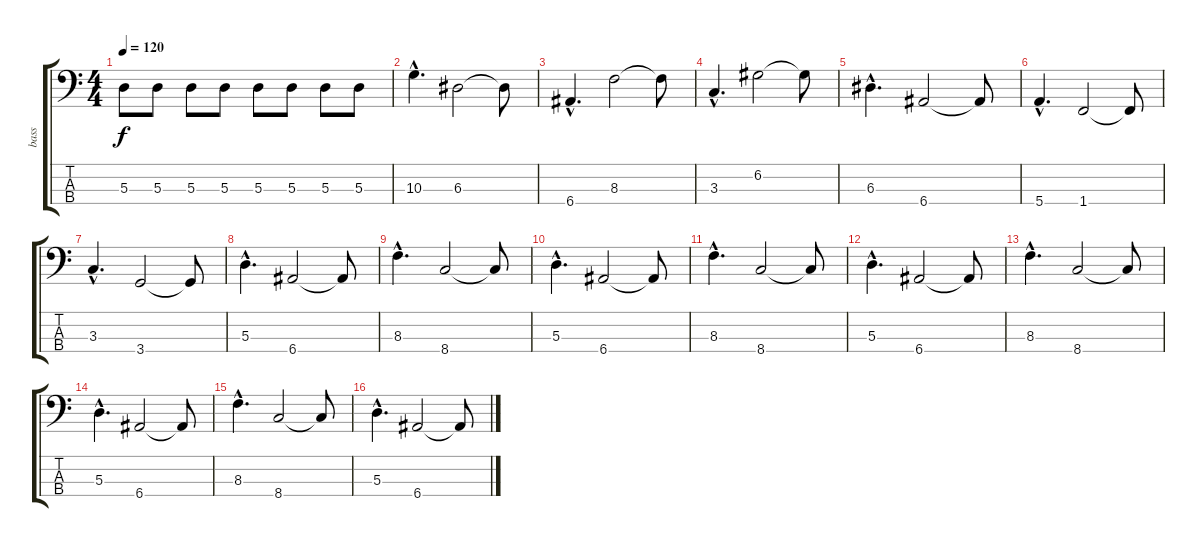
\track ("bass" "bass") {instrument electricbassfinger}
\staff {score tabs}
\tuning (G2 D2 A1 E1) {hide}
\ts (4 4)
\tempo 120
\clef f4
\ks c
5.3.8{dy f} 5.3.8 5.3.8 5.3.8 5.3.8 5.3.8 5.3.8 5.3.8 |
10.3{hac}.4{d} 6.3.2 6.3{t}.8 |
6.4{hac}.4{d} 8.3.2 8.3{t}.8 |
3.3{hac}.4{d} 6.2.2 6.2{t}.8 |
6.3{hac}.4{d} 6.4.2 6.4{t}.8 |
5.4{hac}.4{d} 1.4.2 1.4{t}.8 |
3.3{hac}.4{d} 3.4.2 3.4{t}.8 |
5.3{hac}.4{d} 6.4.2 6.4{t}.8 |
8.3{hac}.4{d} 8.4.2 8.4{t}.8 |
5.3{hac}.4{d} 6.4.2 6.4{t}.8 |
8.3{hac}.4{d} 8.4.2 8.4{t}.8 |
5.3{hac}.4{d} 6.4.2 6.4{t}.8 |
8.3{hac}.4{d} 8.4.2 8.4{t}.8 |
5.3{hac}.4{d} 6.4.2 6.4{t}.8 |
8.3{hac}.4{d} 8.4.2 8.4{t}.8 |
5.3{hac}.4{d} 6.4.2 6.4{t}.8
